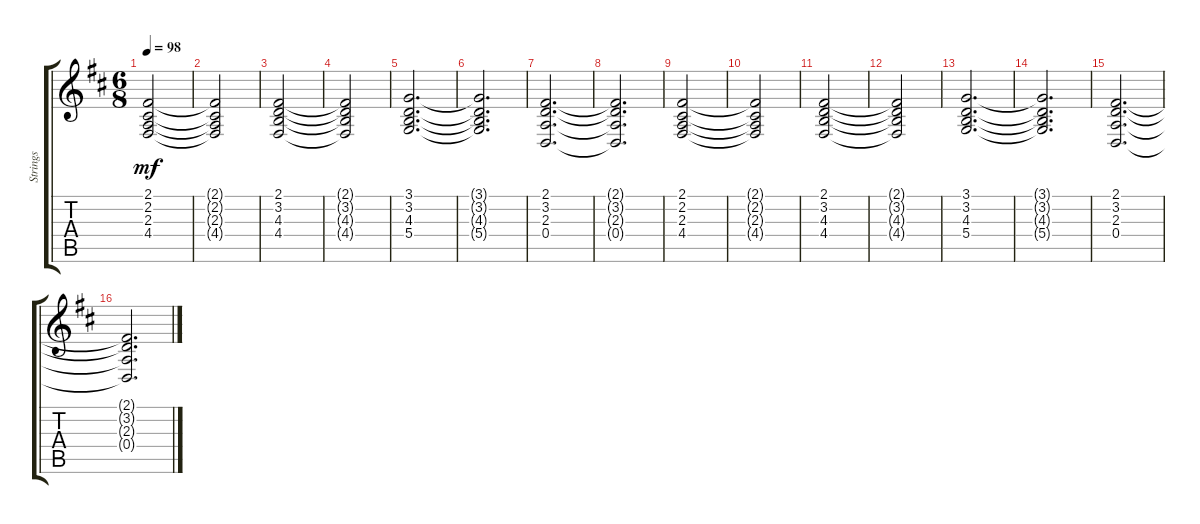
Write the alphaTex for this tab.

\track ("Strings" "Strings") {instrument stringensemble2}
\staff {score tabs}
\tuning (E4 B3 G3 D3 A2 E2) {hide}
\ts (6 8)
\tempo 98
\clef g2
\ks d
(2.1 2.2 2.3 4.4).2{dy mf} |
(2.1{t} 2.2{t} 2.3{t} 4.4{t}).2 |
(2.1 3.2 4.3 4.4).2 |
(2.1{t} 3.2{t} 4.3{t} 4.4{t}).2 |
(3.1 3.2 4.3 5.4).2{d} |
(3.1{t} 3.2{t} 4.3{t} 5.4{t}).2{d} |
(2.1 3.2 2.3 0.4).2{d} |
(2.1{t} 3.2{t} 2.3{t} 0.4{t}).2{d} |
(2.1 2.2 2.3 4.4).2 |
(2.1{t} 2.2{t} 2.3{t} 4.4{t}).2 |
(2.1 3.2 4.3 4.4).2 |
(2.1{t} 3.2{t} 4.3{t} 4.4{t}).2 |
(3.1 3.2 4.3 5.4).2{d} |
(3.1{t} 3.2{t} 4.3{t} 5.4{t}).2{d} |
(2.1 3.2 2.3 0.4).2{d} |
(2.1{t} 3.2{t} 2.3{t} 0.4{t}).2{d}
